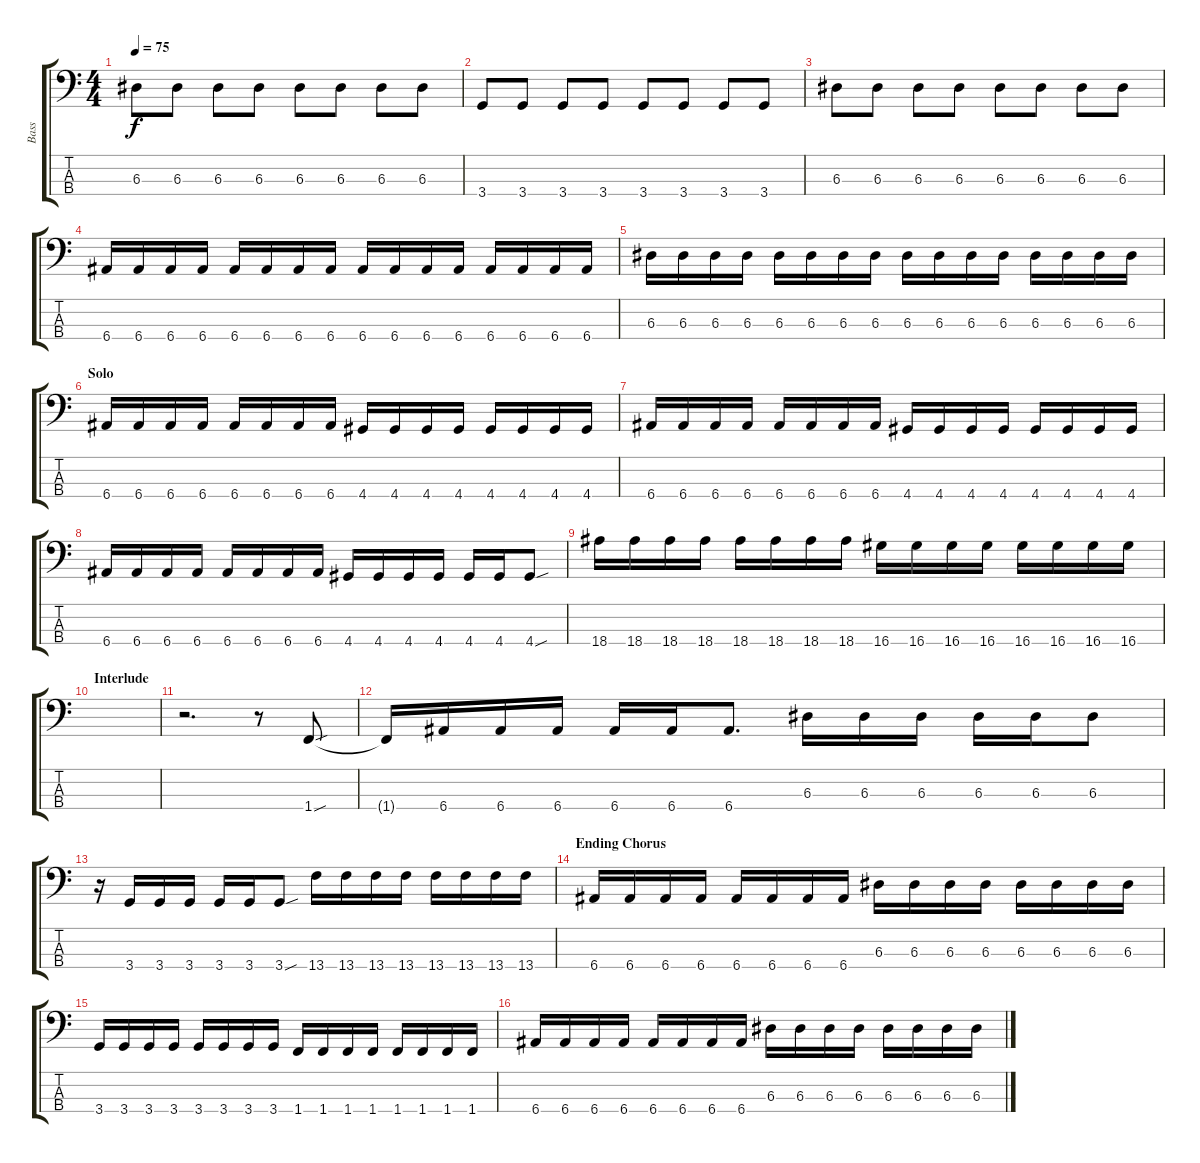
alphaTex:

\track ("Bass" "Bass") {instrument electricbasspick}
\staff {score tabs}
\tuning (G2 D2 A1 E1) {hide}
\ts (4 4)
\tempo 75
\clef f4
\ks c
6.3.8{dy f} 6.3.8 6.3.8 6.3.8 6.3.8 6.3.8 6.3.8 6.3.8 |
3.4.8 3.4.8 3.4.8 3.4.8 3.4.8 3.4.8 3.4.8 3.4.8 |
6.3.8 6.3.8 6.3.8 6.3.8 6.3.8 6.3.8 6.3.8 6.3.8 |
6.4.16 6.4.16 6.4.16 6.4.16 6.4.16 6.4.16 6.4.16 6.4.16 6.4.16 6.4.16 6.4.16 6.4.16 6.4.16 6.4.16 6.4.16 6.4.16 |
6.3.16 6.3.16 6.3.16 6.3.16 6.3.16 6.3.16 6.3.16 6.3.16 6.3.16 6.3.16 6.3.16 6.3.16 6.3.16 6.3.16 6.3.16 6.3.16 |
\section ("" "Solo")
6.4.16 6.4.16 6.4.16 6.4.16 6.4.16 6.4.16 6.4.16 6.4.16 4.4.16 4.4.16 4.4.16 4.4.16 4.4.16 4.4.16 4.4.16 4.4.16 |
6.4.16 6.4.16 6.4.16 6.4.16 6.4.16 6.4.16 6.4.16 6.4.16 4.4.16 4.4.16 4.4.16 4.4.16 4.4.16 4.4.16 4.4.16 4.4.16 |
6.4.16 6.4.16 6.4.16 6.4.16 6.4.16 6.4.16 6.4.16 6.4.16 4.4.16 4.4.16 4.4.16 4.4.16 4.4.16 4.4.16 4.4{sou}.8 |
18.4.16 18.4.16 18.4.16 18.4.16 18.4.16 18.4.16 18.4.16 18.4.16 16.4.16 16.4.16 16.4.16 16.4.16 16.4.16 16.4.16 16.4.16 16.4.16 |
\section ("" "Interlude")
|
r.2{d} r.8 1.4{sou}.8 |
1.4{t}.16 6.4.16 6.4.16 6.4.16 6.4.16 6.4.16 6.4.8{d} 6.3.16 6.3.16 6.3.16 6.3.16 6.3.16 6.3.8 |
r.16 3.4.16 3.4.16 3.4.16 3.4.16 3.4.16 3.4{sou}.8 13.4.16 13.4.16 13.4.16 13.4.16 13.4.16 13.4.16 13.4.16 13.4.16 |
\section ("" "Ending Chorus")
6.4.16 6.4.16 6.4.16 6.4.16 6.4.16 6.4.16 6.4.16 6.4.16 6.3.16 6.3.16 6.3.16 6.3.16 6.3.16 6.3.16 6.3.16 6.3.16 |
3.4.16 3.4.16 3.4.16 3.4.16 3.4.16 3.4.16 3.4.16 3.4.16 1.4.16 1.4.16 1.4.16 1.4.16 1.4.16 1.4.16 1.4.16 1.4.16 |
6.4.16 6.4.16 6.4.16 6.4.16 6.4.16 6.4.16 6.4.16 6.4.16 6.3.16 6.3.16 6.3.16 6.3.16 6.3.16 6.3.16 6.3.16 6.3.16
